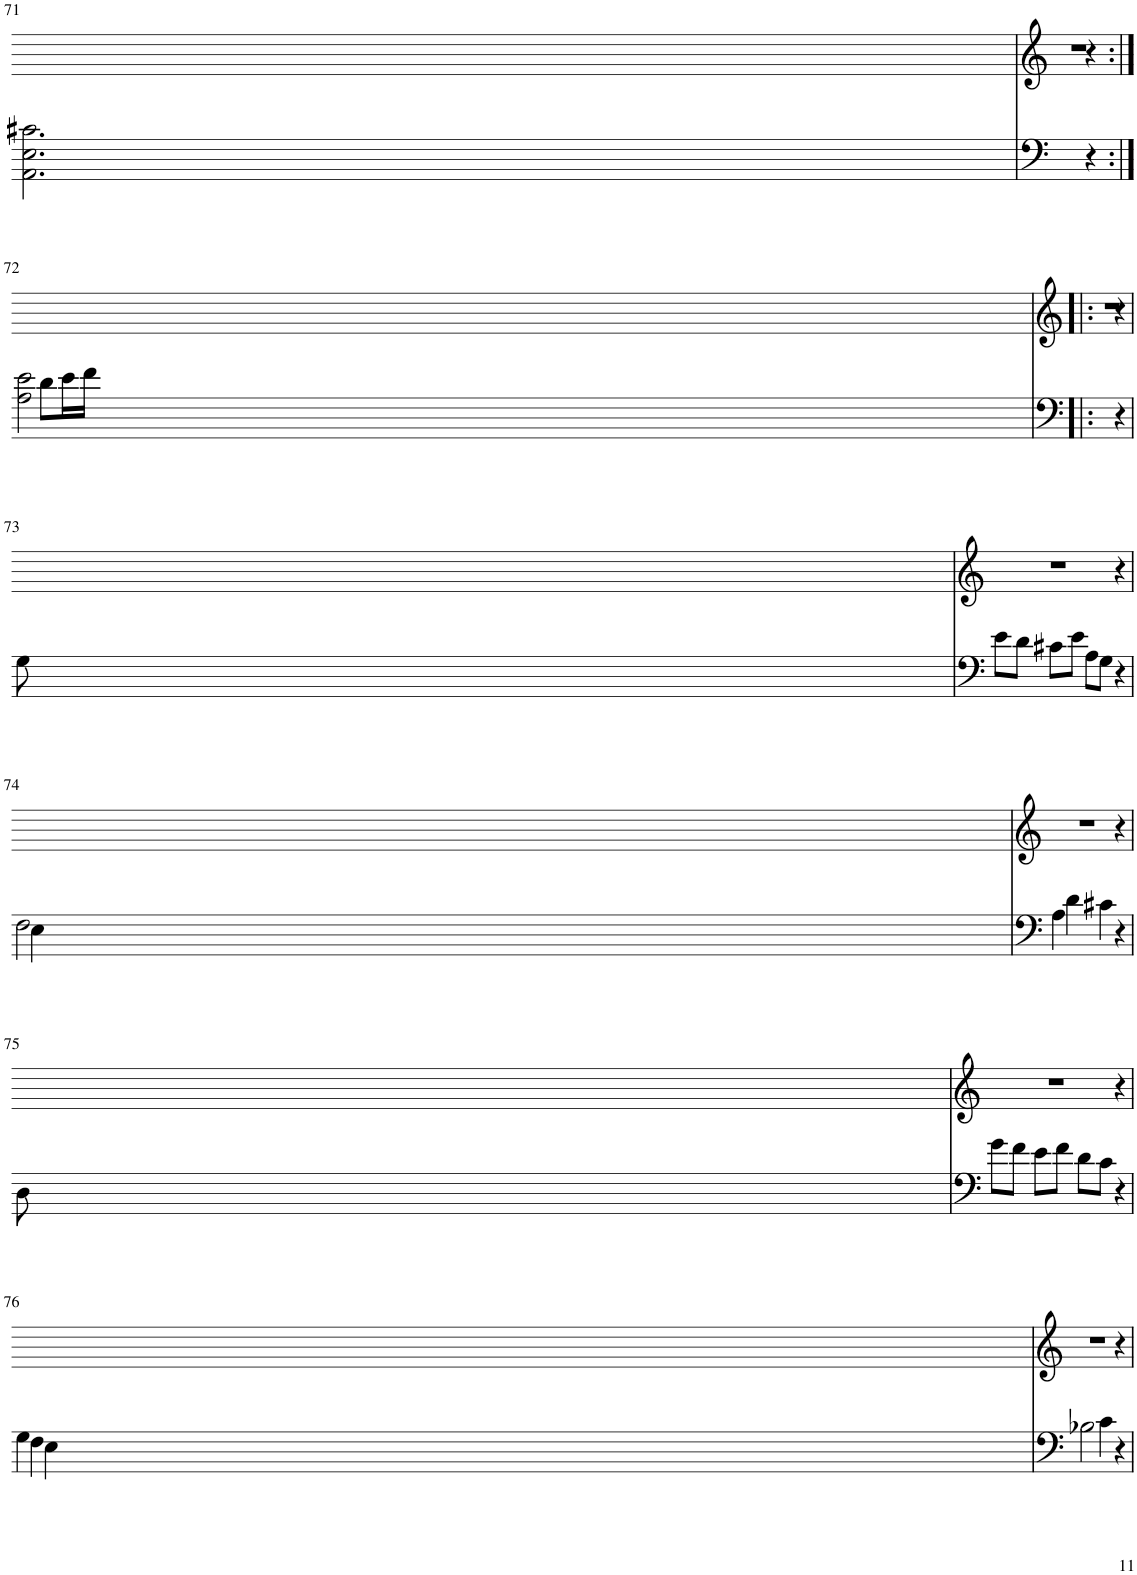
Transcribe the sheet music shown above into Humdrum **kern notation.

**kern	**kern
*part2	*part1
*staff2	*staff1
*I"Violoncello	*I"Violoncello
*I'Vc	*I'Vc
!!LO:PB:g=z
*clefF4	*clefG2
*k[]	*k[]
*M3/4	*
=71	=71
*^	*
2.ryy	2.AA\ 2.E\ 2.c#X\	1r
4r	4ryy	.
4ryy	4ryy	4r
!!LO:LB:g=z
=72:|!|:	=72:|!|:	=72:|!|:
2.ryy	2A\ 2e\	1r
.	8d\L	.
.	16e\L	.
.	16f\JJ	.
4r	4ryy	.
4ryy	4ryy	4r
!!LO:LB:g=z
=73	=73	=73
8e\L	8G\	1r
8d\J	4ryy	.
8c#X\L	.	.
8e\J	2..ryy	.
8A\L	.	.
8G\J	.	.
4r	.	.
4ryy	.	4r
!!LO:LB:g=z
=74	=74	=74
4A\	2F\	1r
4d\	.	.
4c#X\	4E\	.
4r	4ryy	.
4ryy	4ryy	4r
!!LO:LB:g=z
=75	=75	=75
8g\L	8D\	1r
8f\J	4ryy	.
8e\L	.	.
8f\J	2..ryy	.
8d\L	.	.
8c\J	.	.
4r	.	.
4ryy	.	4r
!!LO:LB:g=z
=76	=76	=76
2B-X\	4G\	1r
.	4F\	.
4c\	4E\	.
4r	4ryy	.
4ryy	4ryy	4r
*v	*v	*
=	=
*-	*-
